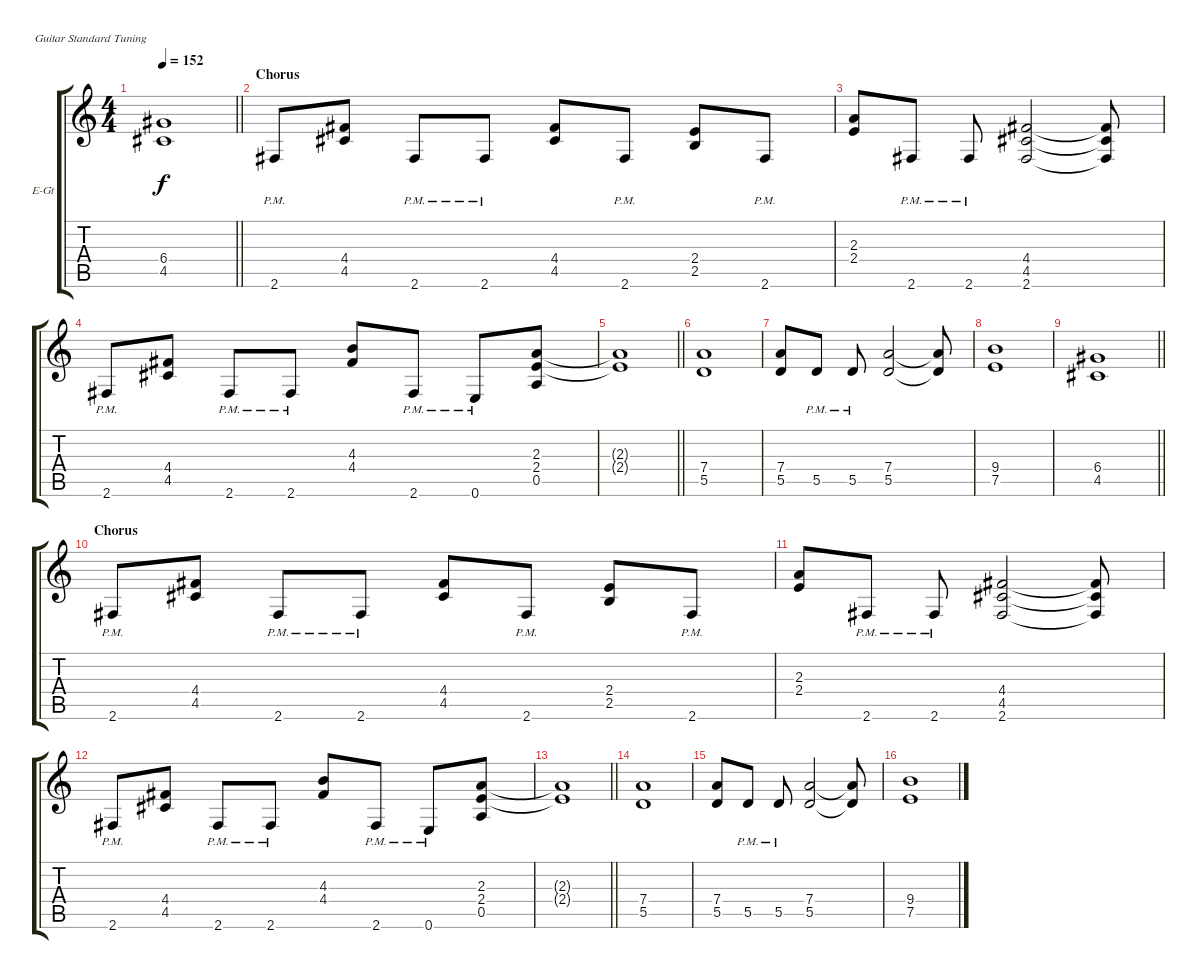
\bracketExtendMode groupsimilarinstruments
\firstSystemTrackNameOrientation horizontal
\otherSystemsTrackNameOrientation horizontal
\track ("Gtr 1" "E-Gt") {instrument overdrivenguitar}
\staff {score tabs}
\tuning (E4 B3 G3 D3 A2 E2)
\ts (4 4)
\tempo 152
\clef g2
\barLineRight lightlight
\ks c
(6.4 4.5).1{dy f} |
\section ("" "Chorus")
2.6{pm}.8 (4.4 4.5).8 2.6{pm}.8 2.6{pm}.8 (4.4 4.5).8 2.6{pm}.8 (2.4 2.5).8 2.6{pm}.8 |
(2.3 2.4).8 2.6{pm}.8 2.6{pm}.8 (4.4 4.5 2.6).2 (4.4{t} 4.5{t} 2.6{t}).8 |
2.6{pm}.8 (4.4 4.5).8 2.6{pm}.8 2.6{pm}.8 (4.3 4.4).8 2.6{pm}.8 0.6{pm}.8 (2.3 2.4 0.5).8 |
\barLineRight lightlight
(2.3{t} 2.4{t}).1 |
(7.4 5.5).1 |
(7.4 5.5).8 5.5{pm}.8 5.5{pm}.8 (7.4 5.5).2 (7.4{t} 5.5{t}).8 |
(9.4 7.5).1 |
\barLineRight lightlight
(6.4 4.5).1 |
\section ("" "Chorus")
2.6{pm}.8 (4.4 4.5).8 2.6{pm}.8 2.6{pm}.8 (4.4 4.5).8 2.6{pm}.8 (2.4 2.5).8 2.6{pm}.8 |
(2.3 2.4).8 2.6{pm}.8 2.6{pm}.8 (4.4 4.5 2.6).2 (4.4{t} 4.5{t} 2.6{t}).8 |
2.6{pm}.8 (4.4 4.5).8 2.6{pm}.8 2.6{pm}.8 (4.3 4.4).8 2.6{pm}.8 0.6{pm}.8 (2.3 2.4 0.5).8 |
\barLineRight lightlight
(2.3{t} 2.4{t}).1 |
(7.4 5.5).1 |
(7.4 5.5).8 5.5{pm}.8 5.5{pm}.8 (7.4 5.5).2 (7.4{t} 5.5{t}).8 |
(9.4 7.5).1
